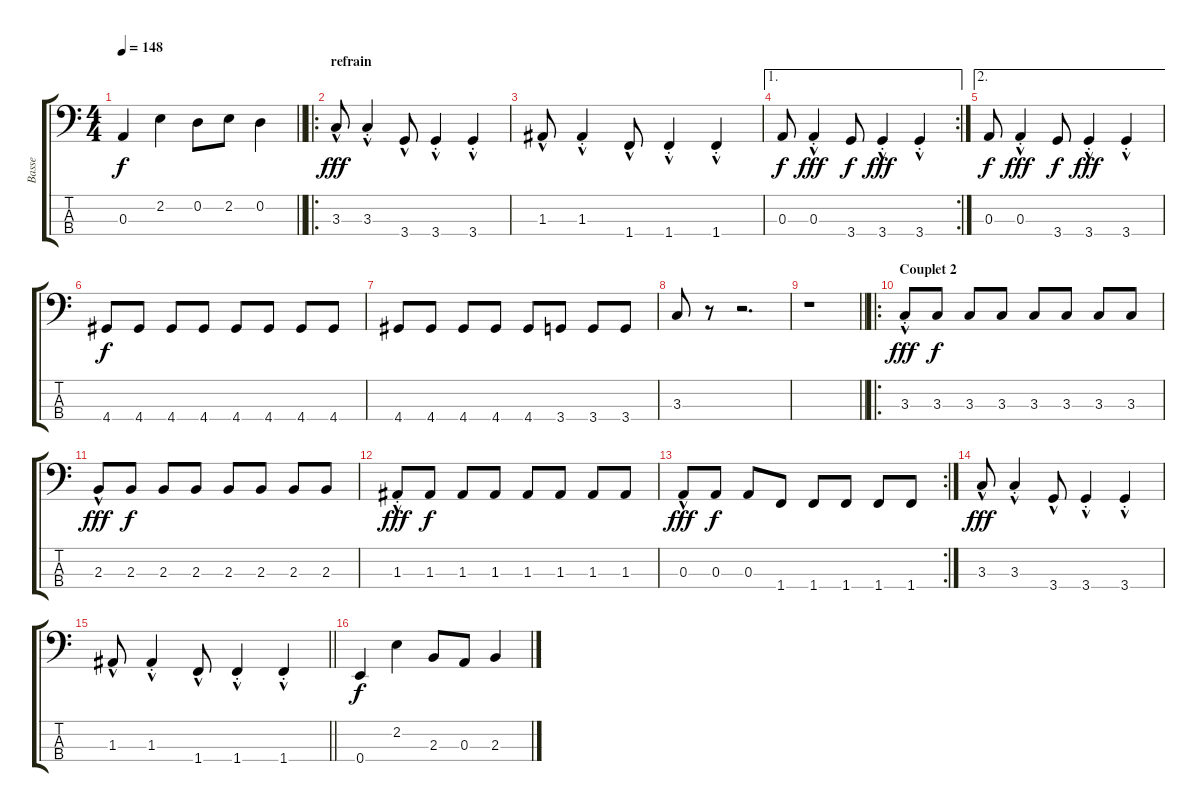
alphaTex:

\track ("Basse" "Basse") {instrument electricbasspick}
\staff {score tabs}
\tuning (G2 D2 A1 E1) {hide}
\ts (4 4)
\tempo 148
\clef f4
\barLineRight lightlight
\ks c
0.3.4{dy f} 2.2.4 0.2.8 2.2.8 0.2.4 |
\ro
\section ("" "refrain")
3.3{hac}.8{dy fff} 3.3{hac st}.4 3.4{hac}.8 3.4{hac st}.4 3.4{hac st}.4 |
1.3{hac}.8 1.3{hac st}.4 1.4{hac}.8 1.4{hac st}.4 1.4{hac st}.4 |
\ae 1
\rc 2
0.3.8{dy f} 0.3{hac st}.4{dy fff} 3.4.8{dy f} 3.4{hac st}.4{dy fff} 3.4{hac st}.4 |
\ae 2
0.3.8{dy f} 0.3{hac st}.4{dy fff} 3.4.8{dy f} 3.4{hac st}.4{dy fff} 3.4{hac st}.4 |
4.4.8{dy f} 4.4.8 4.4.8 4.4.8 4.4.8 4.4.8 4.4.8 4.4.8 |
4.4.8 4.4.8 4.4.8 4.4.8 4.4.8 3.4.8 3.4.8 3.4.8 |
3.3.8 r.8 r.2{d} |
\barLineRight lightlight
r.1 |
\ro
\section ("" "Couplet 2")
3.3{hac st}.8{dy fff} 3.3.8{dy f} 3.3.8 3.3.8 3.3.8 3.3.8 3.3.8 3.3.8 |
2.3{hac}.8{dy fff} 2.3.8{dy f} 2.3.8 2.3.8 2.3.8 2.3.8 2.3.8 2.3.8 |
1.3{hac st}.8{dy fff} 1.3.8{dy f} 1.3.8 1.3.8 1.3.8 1.3.8 1.3.8 1.3.8 |
\rc 2
0.3{hac}.8{dy fff} 0.3.8{dy f} 0.3.8 1.4.8 1.4.8 1.4.8 1.4.8 1.4.8 |
3.3{hac}.8{dy fff} 3.3{hac st}.4 3.4{hac}.8 3.4{hac st}.4 3.4{hac st}.4 |
\barLineRight lightlight
1.3{hac}.8 1.3{hac st}.4 1.4{hac}.8 1.4{hac st}.4 1.4{hac st}.4 |
0.4.4{dy f} 2.2.4 2.3.8 0.3.8 2.3.4
